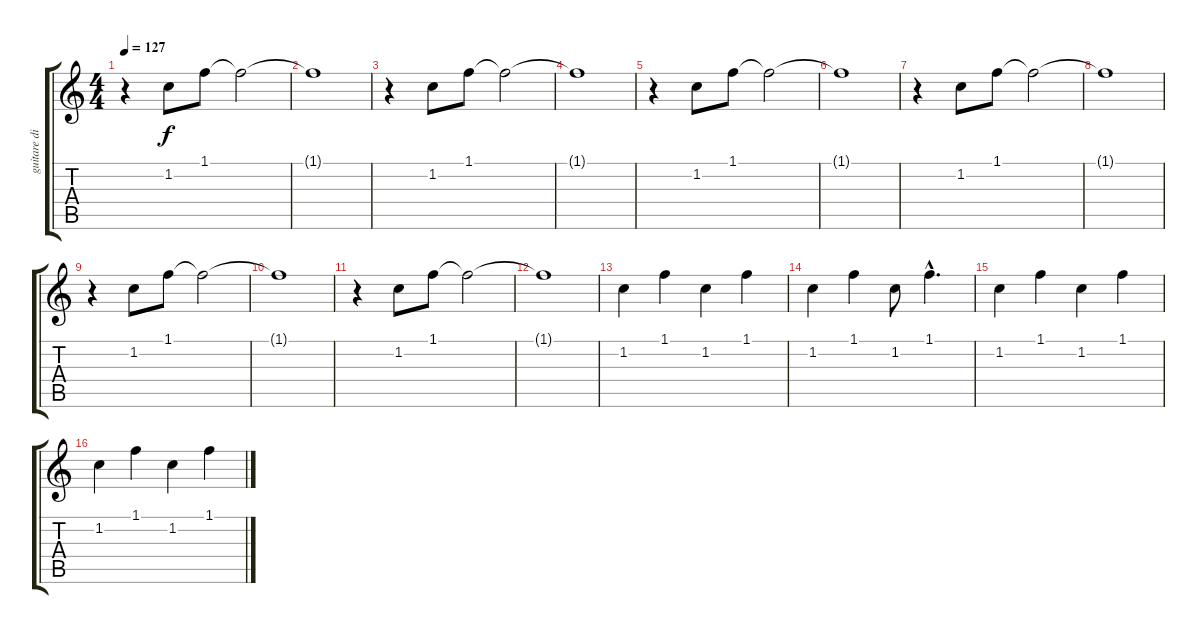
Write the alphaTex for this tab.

\track ("guitare distorsion" "guitare di") {instrument distortionguitar}
\staff {score tabs}
\tuning (E4 B3 G3 D3 A2 E2) {hide}
\ts (4 4)
\tempo 127
\clef g2
\ks c
r.4{dy f} 1.2.8 1.1.8 1.1{t}.2 |
1.1{t}.1 |
r.4 1.2.8 1.1.8 1.1{t}.2 |
1.1{t}.1 |
r.4 1.2.8 1.1.8 1.1{t}.2 |
1.1{t}.1 |
r.4 1.2.8 1.1.8 1.1{t}.2 |
1.1{t}.1 |
r.4 1.2.8 1.1.8 1.1{t}.2 |
1.1{t}.1 |
r.4 1.2.8 1.1.8 1.1{t}.2 |
1.1{t}.1 |
1.2.4 1.1.4 1.2.4 1.1.4 |
1.2.4 1.1.4 1.2.8 1.1{hac}.4{d} |
1.2.4 1.1.4 1.2.4 1.1.4 |
1.2.4 1.1.4 1.2.4 1.1.4
